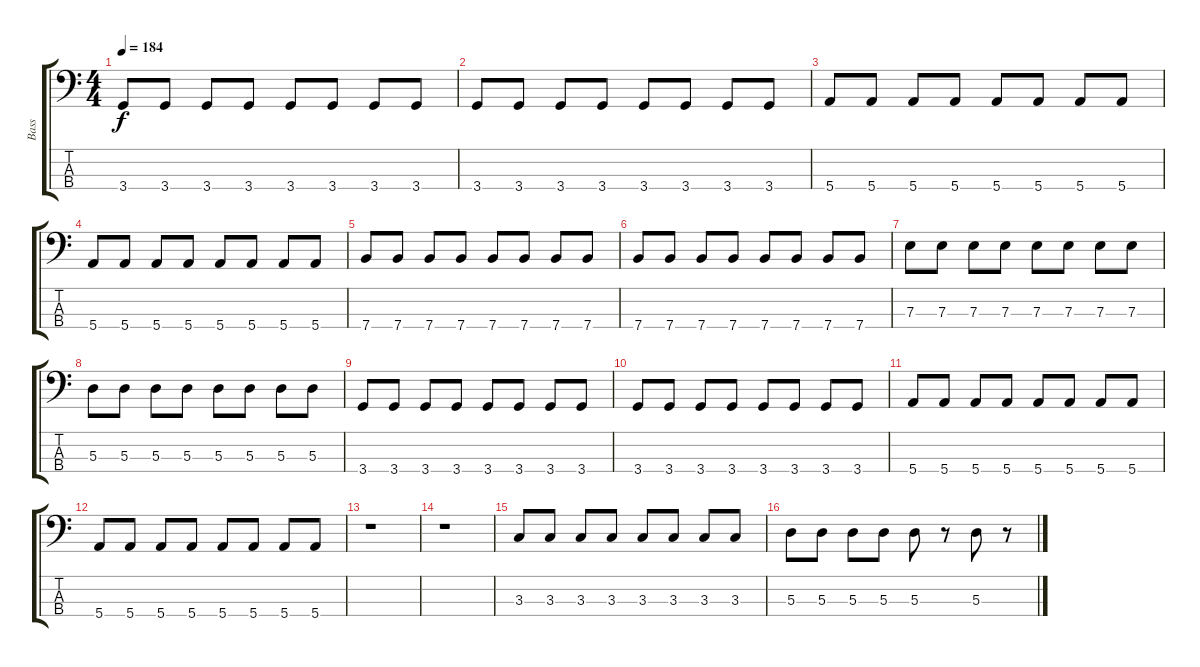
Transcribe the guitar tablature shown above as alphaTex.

\track ("Bass" "Bass") {instrument slapbass2}
\staff {score tabs}
\tuning (G2 D2 A1 E1) {hide}
\ts (4 4)
\tempo 184
\clef f4
\ks c
3.4.8{dy f} 3.4.8 3.4.8 3.4.8 3.4.8 3.4.8 3.4.8 3.4.8 |
3.4.8 3.4.8 3.4.8 3.4.8 3.4.8 3.4.8 3.4.8 3.4.8 |
5.4.8 5.4.8 5.4.8 5.4.8 5.4.8 5.4.8 5.4.8 5.4.8 |
5.4.8 5.4.8 5.4.8 5.4.8 5.4.8 5.4.8 5.4.8 5.4.8 |
7.4.8 7.4.8 7.4.8 7.4.8 7.4.8 7.4.8 7.4.8 7.4.8 |
7.4.8 7.4.8 7.4.8 7.4.8 7.4.8 7.4.8 7.4.8 7.4.8 |
7.3.8 7.3.8 7.3.8 7.3.8 7.3.8 7.3.8 7.3.8 7.3.8 |
5.3.8 5.3.8 5.3.8 5.3.8 5.3.8 5.3.8 5.3.8 5.3.8 |
3.4.8 3.4.8 3.4.8 3.4.8 3.4.8 3.4.8 3.4.8 3.4.8 |
3.4.8 3.4.8 3.4.8 3.4.8 3.4.8 3.4.8 3.4.8 3.4.8 |
5.4.8 5.4.8 5.4.8 5.4.8 5.4.8 5.4.8 5.4.8 5.4.8 |
5.4.8 5.4.8 5.4.8 5.4.8 5.4.8 5.4.8 5.4.8 5.4.8 |
r.1 |
r.1 |
3.3.8 3.3.8 3.3.8 3.3.8 3.3.8 3.3.8 3.3.8 3.3.8 |
5.3.8 5.3.8 5.3.8 5.3.8 5.3.8 r.8 5.3.8 r.8
